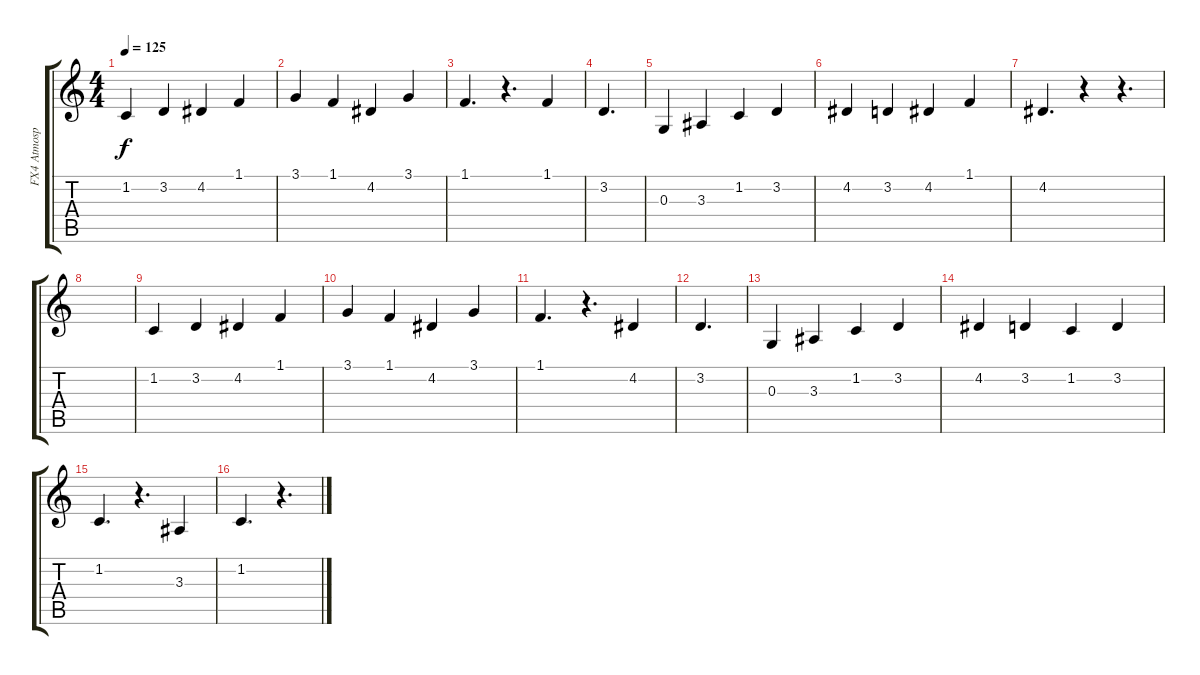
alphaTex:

\track ("FX4 Atmosphere" "FX4 Atmosp") {instrument fx4atmosphere}
\staff {score tabs}
\tuning (E4 B3 G3 D3 A2 E2) {hide}
\ts (4 4)
\tempo 125
\clef g2
\ks c
1.2.4{dy f} 3.2.4 4.2.4 1.1.4 |
3.1.4 1.1.4 4.2.4 3.1.4 |
1.1.4{d} r.4{d} 1.1.4 |
3.2.4{d} |
0.3.4 3.3.4 1.2.4 3.2.4 |
4.2.4 3.2.4 4.2.4 1.1.4 |
4.2.4{d} r.4 r.4{d} |
|
1.2.4 3.2.4 4.2.4 1.1.4 |
3.1.4 1.1.4 4.2.4 3.1.4 |
1.1.4{d} r.4{d} 4.2.4 |
3.2.4{d} |
0.3.4 3.3.4 1.2.4 3.2.4 |
4.2.4 3.2.4 1.2.4 3.2.4 |
1.2.4{d} r.4{d} 3.3.4 |
1.2.4{d} r.4{d}
